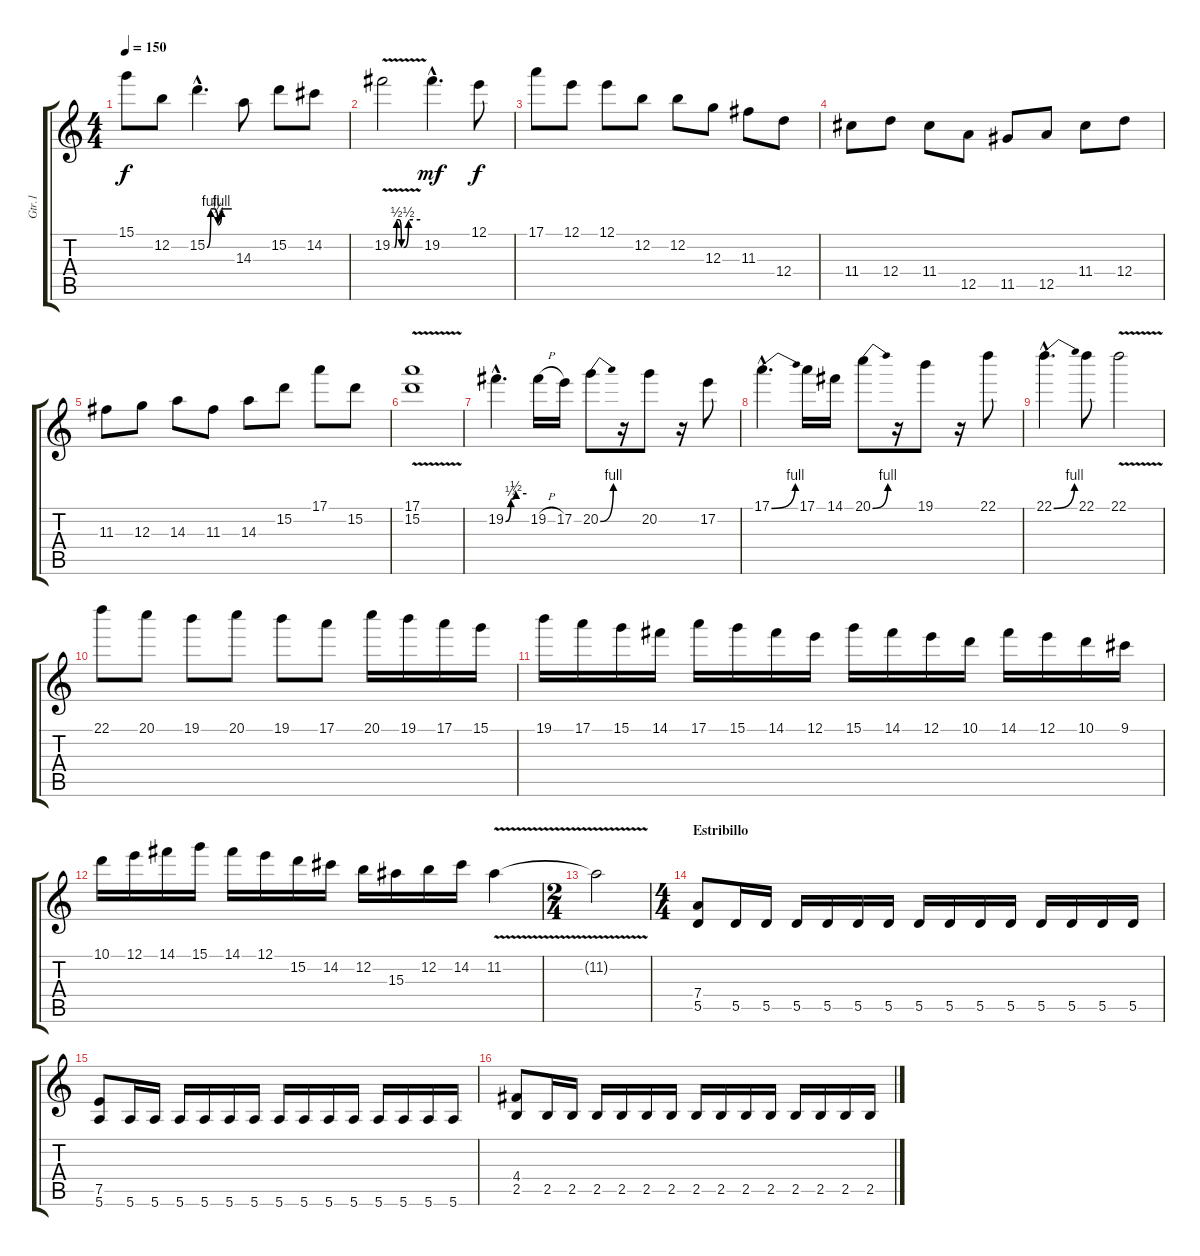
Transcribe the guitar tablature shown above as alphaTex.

\track ("Gtr.1" "Gtr.1") {instrument distortionguitar}
\staff {score tabs}
\tuning (E4 B3 G3 D3 A2 E2) {hide}
\ts (4 4)
\tempo 150
\clef g2
\ks c
15.1.8{dy f} 12.2.8 15.2{be (custom 0 0 9 4 15 4 26 1 35 4 46 4 60 4) hac}.4{d} 14.3.8 15.2.8 14.2.8 |
19.2{be (custom 0 0 5 0 10 2 15 2 20 0 25 0 35 2 60 2) v}.2 19.2{hac}.4{d dy mf} 12.1.8{dy f} |
17.1.8 12.1.8 12.1.8 12.2.8 12.2.8 12.3.8 11.3.8 12.4.8 |
11.4.8 12.4.8 11.4.8 12.5.8 11.5.8 12.5.8 11.4.8 12.4.8 |
11.3.8 12.3.8 14.3.8 11.3.8 14.3.8 15.2.8 17.1.8 15.2.8 |
(17.1{v} 15.2{v}).1 |
19.2{be (custom 0 0 15 1 30 2 60 2) hac}.4{d} 19.2{h}.16 17.2.16 20.2{be (bend 0 0 60 4)}.8 r.16 20.2.8 r.16 17.2.8 |
17.1{be (bend 0 0 60 4) hac}.4{d} 17.1.16 14.1.16 20.1{be (bend 0 0 60 4)}.8 r.16 19.1.8 r.16 22.1.8 |
22.1{be (bend 0 0 60 4) hac}.4{d} 22.1.8 22.1{v}.2 |
22.1.8 20.1.8 19.1.8 20.1.8 19.1.8 17.1.8 20.1.16 19.1.16 17.1.16 15.1.16 |
19.1.16 17.1.16 15.1.16 14.1.16 17.1.16 15.1.16 14.1.16 12.1.16 15.1.16 14.1.16 12.1.16 10.1.16 14.1.16 12.1.16 10.1.16 9.1.16 |
10.1.16 12.1.16 14.1.16 15.1.16 14.1.16 12.1.16 15.2.16 14.2.16 12.2.16 15.3.16 12.2.16 14.2.16 11.2{v}.4 |
\ts (2 4)
11.2{t}.2 |
\ts (4 4)
\section ("" "Estribillo")
(7.4 5.5).8 5.5.16 5.5.16 5.5.16 5.5.16 5.5.16 5.5.16 5.5.16 5.5.16 5.5.16 5.5.16 5.5.16 5.5.16 5.5.16 5.5.16 |
(7.5 5.6).8 5.6.16 5.6.16 5.6.16 5.6.16 5.6.16 5.6.16 5.6.16 5.6.16 5.6.16 5.6.16 5.6.16 5.6.16 5.6.16 5.6.16 |
(4.4 2.5).8 2.5.16 2.5.16 2.5.16 2.5.16 2.5.16 2.5.16 2.5.16 2.5.16 2.5.16 2.5.16 2.5.16 2.5.16 2.5.16 2.5.16
